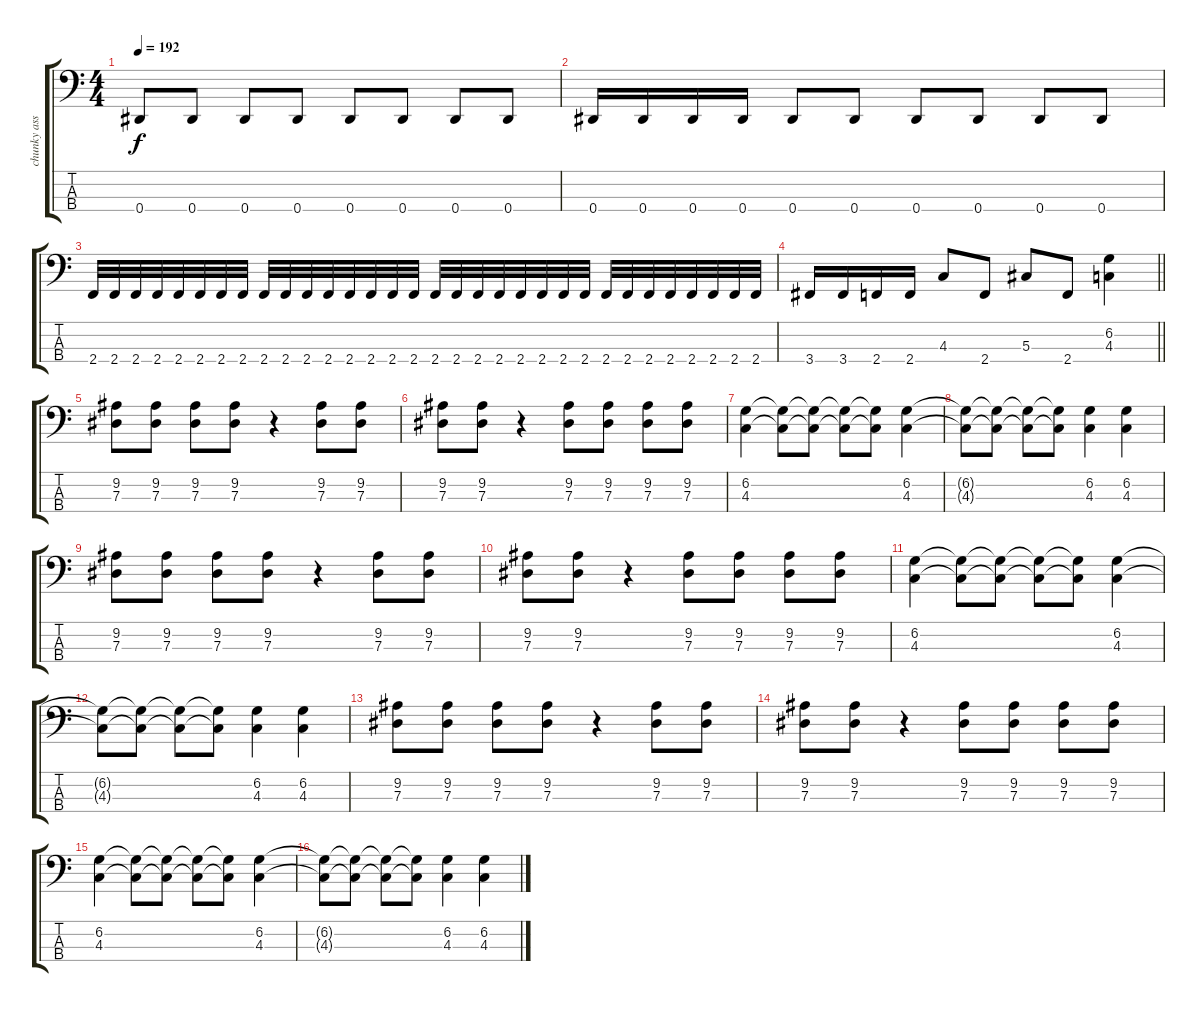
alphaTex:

\track ("chunky ass bass" "chunky ass") {instrument electricbasspick}
\staff {score tabs}
\tuning (Gb2 Db2 Ab1 Eb1) {hide}
\ts (4 4)
\tempo 192
\clef f4
\ks c
0.4.8{dy f} 0.4.8 0.4.8 0.4.8 0.4.8 0.4.8 0.4.8 0.4.8 |
0.4.16 0.4.16 0.4.16 0.4.16 0.4.8 0.4.8 0.4.8 0.4.8 0.4.8 0.4.8 |
2.4.32 2.4.32 2.4.32 2.4.32 2.4.32 2.4.32 2.4.32 2.4.32 2.4.32 2.4.32 2.4.32 2.4.32 2.4.32 2.4.32 2.4.32 2.4.32 2.4.32 2.4.32 2.4.32 2.4.32 2.4.32 2.4.32 2.4.32 2.4.32 2.4.32 2.4.32 2.4.32 2.4.32 2.4.32 2.4.32 2.4.32 2.4.32 |
\barLineRight lightlight
3.4.16 3.4.16 2.4.16 2.4.16 4.3.8 2.4.8 5.3.8 2.4.8 (6.2 4.3).4 |
(9.2 7.3).8 (9.2 7.3).8 (9.2 7.3).8 (9.2 7.3).8 r.4 (9.2 7.3).8 (9.2 7.3).8 |
(9.2 7.3).8 (9.2 7.3).8 r.4 (9.2 7.3).8 (9.2 7.3).8 (9.2 7.3).8 (9.2 7.3).8 |
(6.2 4.3).4 (6.2{t} 4.3{t}).8 (6.2{t} 4.3{t}).8 (6.2{t} 4.3{t}).8 (6.2{t} 4.3{t}).8 (6.2 4.3).4 |
(6.2{t} 4.3{t}).8 (6.2{t} 4.3{t}).8 (6.2{t} 4.3{t}).8 (6.2{t} 4.3{t}).8 (6.2 4.3).4 (6.2 4.3).4 |
(9.2 7.3).8 (9.2 7.3).8 (9.2 7.3).8 (9.2 7.3).8 r.4 (9.2 7.3).8 (9.2 7.3).8 |
(9.2 7.3).8 (9.2 7.3).8 r.4 (9.2 7.3).8 (9.2 7.3).8 (9.2 7.3).8 (9.2 7.3).8 |
(6.2 4.3).4 (6.2{t} 4.3{t}).8 (6.2{t} 4.3{t}).8 (6.2{t} 4.3{t}).8 (6.2{t} 4.3{t}).8 (6.2 4.3).4 |
(6.2{t} 4.3{t}).8 (6.2{t} 4.3{t}).8 (6.2{t} 4.3{t}).8 (6.2{t} 4.3{t}).8 (6.2 4.3).4 (6.2 4.3).4 |
(9.2 7.3).8 (9.2 7.3).8 (9.2 7.3).8 (9.2 7.3).8 r.4 (9.2 7.3).8 (9.2 7.3).8 |
(9.2 7.3).8 (9.2 7.3).8 r.4 (9.2 7.3).8 (9.2 7.3).8 (9.2 7.3).8 (9.2 7.3).8 |
(6.2 4.3).4 (6.2{t} 4.3{t}).8 (6.2{t} 4.3{t}).8 (6.2{t} 4.3{t}).8 (6.2{t} 4.3{t}).8 (6.2 4.3).4 |
(6.2{t} 4.3{t}).8 (6.2{t} 4.3{t}).8 (6.2{t} 4.3{t}).8 (6.2{t} 4.3{t}).8 (6.2 4.3).4 (6.2 4.3).4
